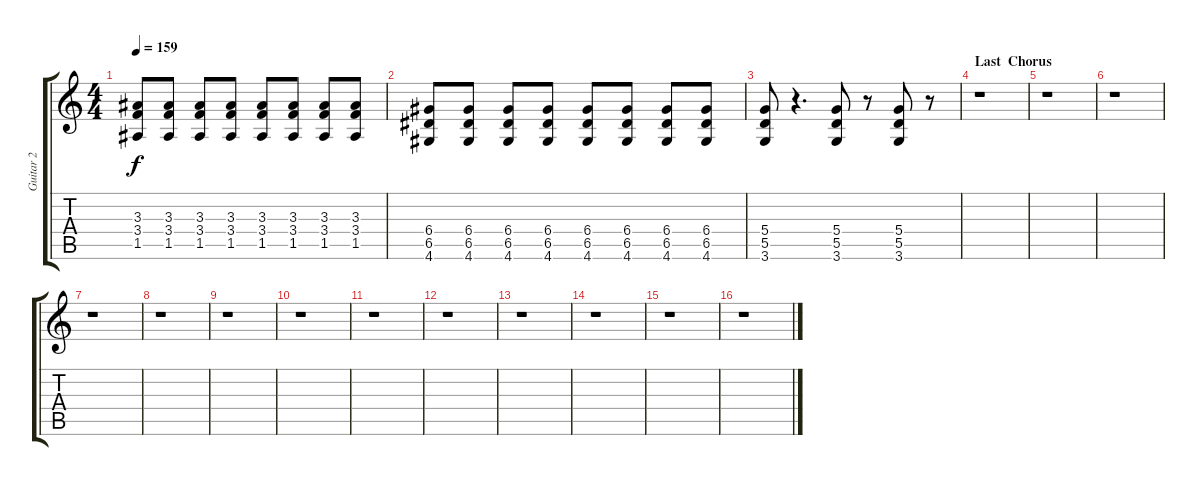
\track ("Guitar 2" "Guitar 2") {instrument overdrivenguitar}
\staff {score tabs}
\tuning (E4 B3 G3 D3 A2 E2) {hide}
\ts (4 4)
\tempo 159
\clef g2
\ks c
(3.3 3.4 1.5).8{dy f} (3.3 3.4 1.5).8 (3.3 3.4 1.5).8 (3.3 3.4 1.5).8 (3.3 3.4 1.5).8 (3.3 3.4 1.5).8 (3.3 3.4 1.5).8 (3.3 3.4 1.5).8 |
(6.4 6.5 4.6).8 (6.4 6.5 4.6).8 (6.4 6.5 4.6).8 (6.4 6.5 4.6).8 (6.4 6.5 4.6).8 (6.4 6.5 4.6).8 (6.4 6.5 4.6).8 (6.4 6.5 4.6).8 |
(5.4 5.5 3.6).8 r.4{d} (5.4 5.5 3.6).8 r.8 (5.4 5.5 3.6).8 r.8 |
\section ("" "Last  Chorus")
r.1 |
r.1 |
r.1 |
r.1 |
r.1 |
r.1 |
r.1 |
r.1 |
r.1 |
r.1 |
r.1 |
r.1 |
r.1
